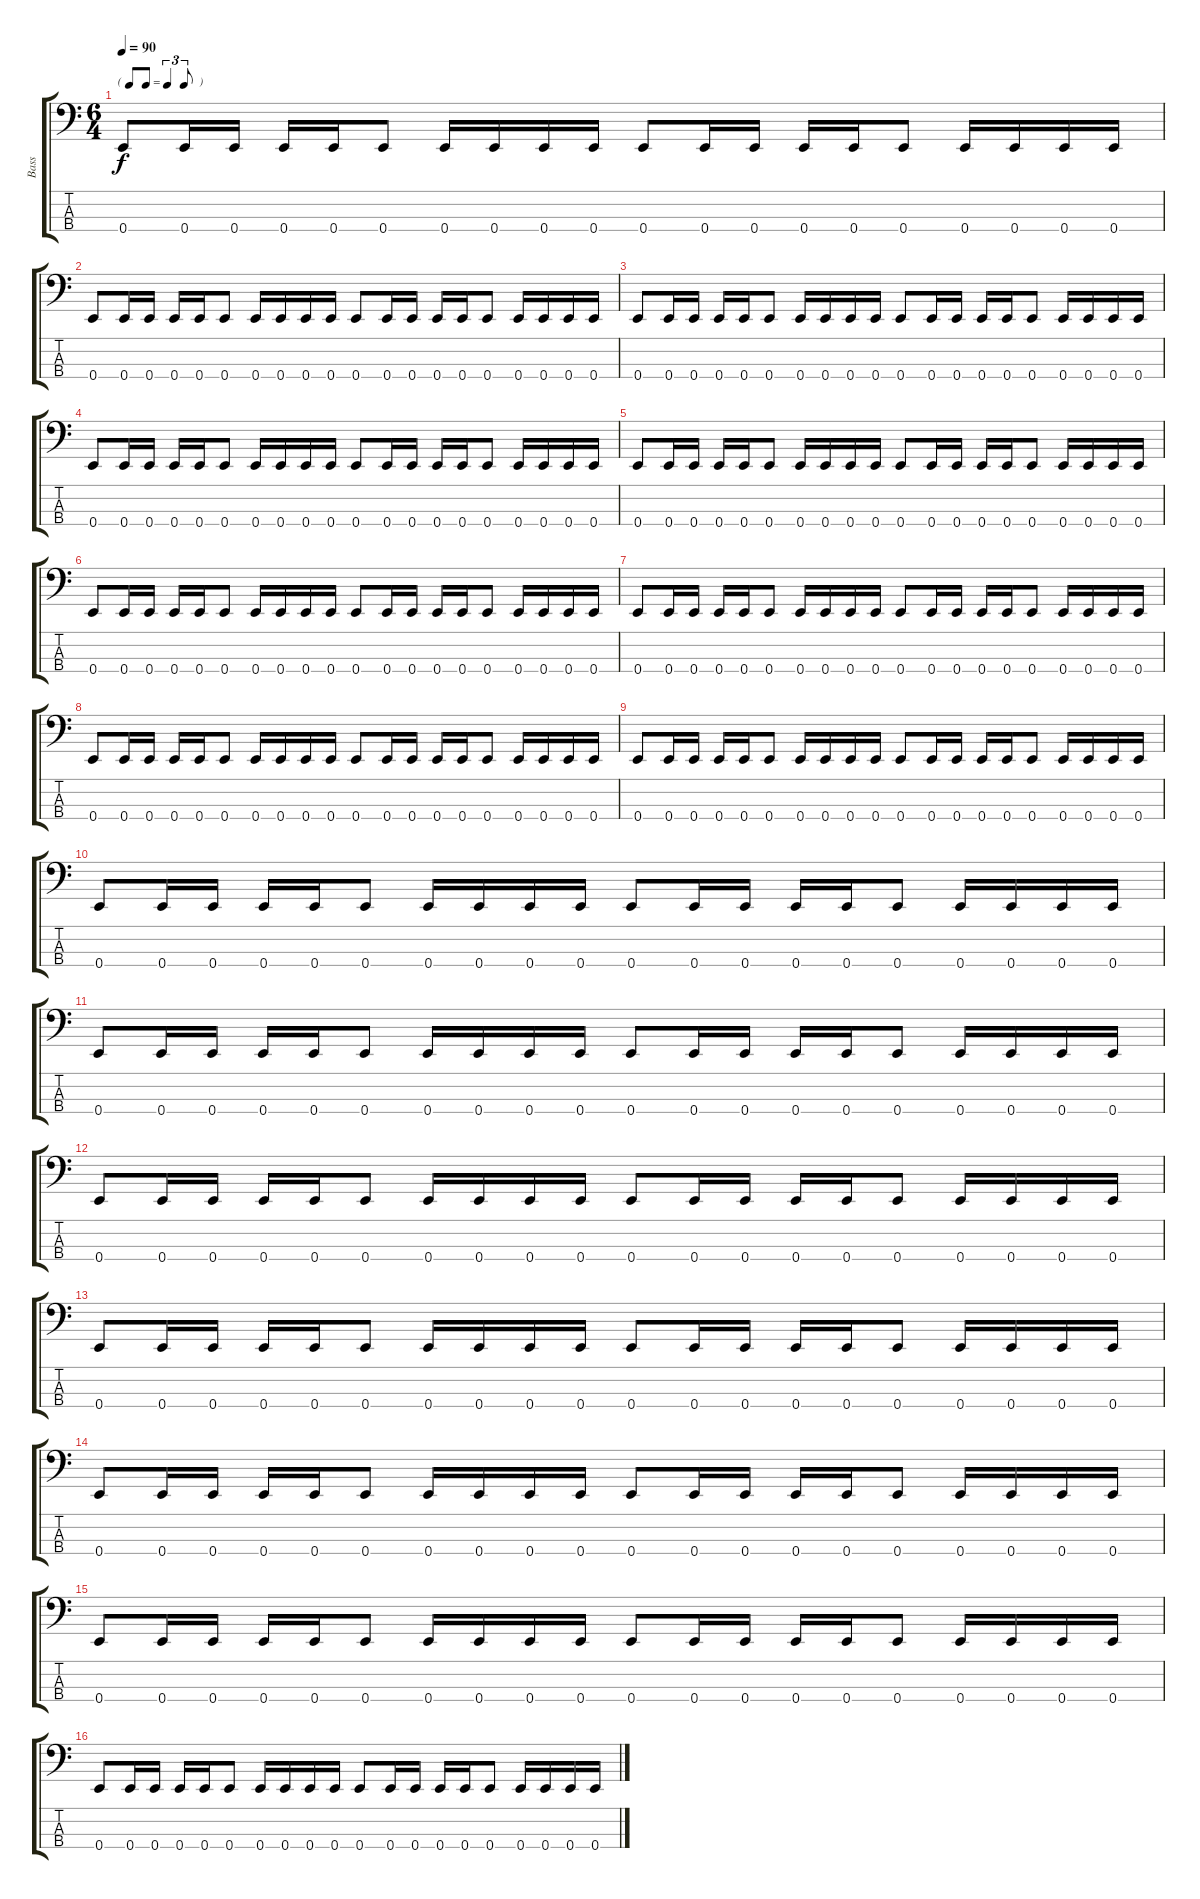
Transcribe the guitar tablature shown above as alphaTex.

\track ("Bass" "Bass") {instrument fretlessbass}
\staff {score tabs}
\tuning (G2 D2 A1 E1) {hide}
\ts (6 4)
\tf triplet8th
\tempo 90
\clef f4
\ks c
0.4.8{dy f} 0.4.16 0.4.16 0.4.16 0.4.16 0.4.8 0.4.16 0.4.16 0.4.16 0.4.16 0.4.8 0.4.16 0.4.16 0.4.16 0.4.16 0.4.8 0.4.16 0.4.16 0.4.16 0.4.16 |
0.4.8 0.4.16 0.4.16 0.4.16 0.4.16 0.4.8 0.4.16 0.4.16 0.4.16 0.4.16 0.4.8 0.4.16 0.4.16 0.4.16 0.4.16 0.4.8 0.4.16 0.4.16 0.4.16 0.4.16 |
0.4.8 0.4.16 0.4.16 0.4.16 0.4.16 0.4.8 0.4.16 0.4.16 0.4.16 0.4.16 0.4.8 0.4.16 0.4.16 0.4.16 0.4.16 0.4.8 0.4.16 0.4.16 0.4.16 0.4.16 |
0.4.8 0.4.16 0.4.16 0.4.16 0.4.16 0.4.8 0.4.16 0.4.16 0.4.16 0.4.16 0.4.8 0.4.16 0.4.16 0.4.16 0.4.16 0.4.8 0.4.16 0.4.16 0.4.16 0.4.16 |
0.4.8 0.4.16 0.4.16 0.4.16 0.4.16 0.4.8 0.4.16 0.4.16 0.4.16 0.4.16 0.4.8 0.4.16 0.4.16 0.4.16 0.4.16 0.4.8 0.4.16 0.4.16 0.4.16 0.4.16 |
0.4.8 0.4.16 0.4.16 0.4.16 0.4.16 0.4.8 0.4.16 0.4.16 0.4.16 0.4.16 0.4.8 0.4.16 0.4.16 0.4.16 0.4.16 0.4.8 0.4.16 0.4.16 0.4.16 0.4.16 |
0.4.8 0.4.16 0.4.16 0.4.16 0.4.16 0.4.8 0.4.16 0.4.16 0.4.16 0.4.16 0.4.8 0.4.16 0.4.16 0.4.16 0.4.16 0.4.8 0.4.16 0.4.16 0.4.16 0.4.16 |
0.4.8 0.4.16 0.4.16 0.4.16 0.4.16 0.4.8 0.4.16 0.4.16 0.4.16 0.4.16 0.4.8 0.4.16 0.4.16 0.4.16 0.4.16 0.4.8 0.4.16 0.4.16 0.4.16 0.4.16 |
0.4.8 0.4.16 0.4.16 0.4.16 0.4.16 0.4.8 0.4.16 0.4.16 0.4.16 0.4.16 0.4.8 0.4.16 0.4.16 0.4.16 0.4.16 0.4.8 0.4.16 0.4.16 0.4.16 0.4.16 |
0.4.8 0.4.16 0.4.16 0.4.16 0.4.16 0.4.8 0.4.16 0.4.16 0.4.16 0.4.16 0.4.8 0.4.16 0.4.16 0.4.16 0.4.16 0.4.8 0.4.16 0.4.16 0.4.16 0.4.16 |
0.4.8 0.4.16 0.4.16 0.4.16 0.4.16 0.4.8 0.4.16 0.4.16 0.4.16 0.4.16 0.4.8 0.4.16 0.4.16 0.4.16 0.4.16 0.4.8 0.4.16 0.4.16 0.4.16 0.4.16 |
0.4.8 0.4.16 0.4.16 0.4.16 0.4.16 0.4.8 0.4.16 0.4.16 0.4.16 0.4.16 0.4.8 0.4.16 0.4.16 0.4.16 0.4.16 0.4.8 0.4.16 0.4.16 0.4.16 0.4.16 |
0.4.8 0.4.16 0.4.16 0.4.16 0.4.16 0.4.8 0.4.16 0.4.16 0.4.16 0.4.16 0.4.8 0.4.16 0.4.16 0.4.16 0.4.16 0.4.8 0.4.16 0.4.16 0.4.16 0.4.16 |
0.4.8 0.4.16 0.4.16 0.4.16 0.4.16 0.4.8 0.4.16 0.4.16 0.4.16 0.4.16 0.4.8 0.4.16 0.4.16 0.4.16 0.4.16 0.4.8 0.4.16 0.4.16 0.4.16 0.4.16 |
0.4.8 0.4.16 0.4.16 0.4.16 0.4.16 0.4.8 0.4.16 0.4.16 0.4.16 0.4.16 0.4.8 0.4.16 0.4.16 0.4.16 0.4.16 0.4.8 0.4.16 0.4.16 0.4.16 0.4.16 |
0.4.8 0.4.16 0.4.16 0.4.16 0.4.16 0.4.8 0.4.16 0.4.16 0.4.16 0.4.16 0.4.8 0.4.16 0.4.16 0.4.16 0.4.16 0.4.8 0.4.16 0.4.16 0.4.16 0.4.16
